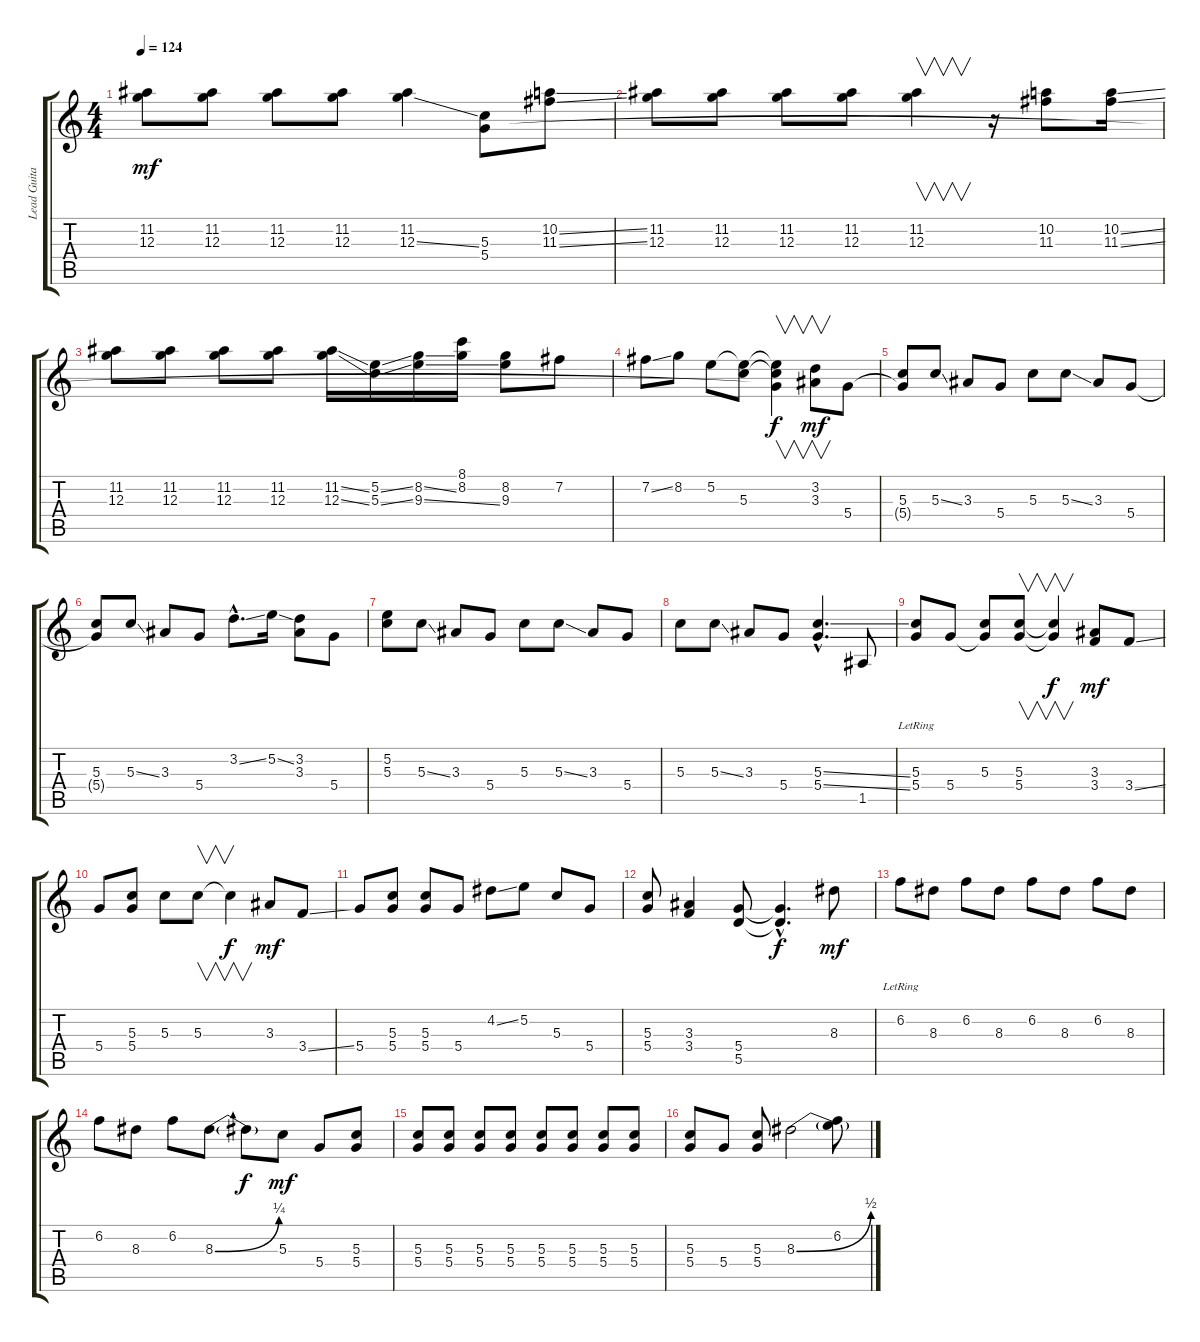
\track ("Lead Guitar" "Lead Guita") {instrument distortionguitar}
\staff {score tabs}
\tuning (E4 B3 G3 D3 A2 E2) {hide}
\ts (4 4)
\tempo 124
\clef g2
\ks c
(11.2 12.3).8{dy mf} (11.2 12.3).8 (11.2 12.3).8 (11.2 12.3).8 (11.2 12.3{ss}).4 (5.3 5.4).8 (10.2{ss} 11.3{ss}).8 |
(11.2 12.3).8 (11.2 12.3).8 (11.2 12.3).8 (11.2 12.3).8 (11.2 12.3).4{v} r.16 (10.2 11.3).8 (10.2{ss} 11.3{ss}).16 |
(11.2 12.3).8 (11.2 12.3).8 (11.2 12.3).8 (11.2 12.3).8 (11.2{ss} 12.3{ss}).16 (5.2{ss} 5.3{ss}).16 (8.2{ss} 9.3{ss}).16 (8.1 8.2).16 (8.2 9.3).8 7.2.8 |
7.2{ss}.8 8.2.8 5.2.8 (5.2{t} 5.3).8 (5.2{t} 5.3{t} 5.4{t}).4{v dy f} (3.2 3.3).8{v dy mf} 5.4.8 |
(5.3 5.4{t}).8 5.3{ss}.8 3.3.8 5.4.8 5.3.8 5.3{ss}.8 3.3.8 5.4.8 |
(5.3 5.4{t}).8 5.3{ss}.8 3.3.8 5.4.8 3.2{ss hac}.8{d} 5.2{ss}.16 (3.2 3.3).8 5.4.8 |
(5.2 5.3).8 5.3{ss}.8 3.3.8 5.4.8 5.3.8 5.3{ss}.8 3.3.8 5.4.8 |
5.3.8 5.3{ss}.8 3.3.8 5.4.8 (5.3{ss hac} 5.4{ss hac}).4{d} 1.5.8 |
(5.3{lr} 5.4).8 5.4.8 (5.3 5.4{t}).8 (5.3 5.4).8{v} (5.3{t} 5.4{t}).4{v dy f} (3.3 3.4).8{dy mf} 3.4{ss}.8 |
5.4.8 (5.3 5.4).8 5.3.8 5.3.8{v} 5.3{t}.4{v dy f} 3.3.8{dy mf} 3.4{ss}.8 |
5.4.8 (5.3 5.4).8 (5.3 5.4).8 5.4.8 4.2{ss}.8 5.2.8 5.3.8 5.4.8 |
(5.3 5.4).8 (3.3 3.4).4 (5.4 5.5).8 (5.4{hac t} 5.5{hac t}).4{d dy f} 8.3.8{dy mf} |
6.2{lr}.8 8.3.8 6.2.8 8.3.8 6.2.8 8.3.8 6.2.8 8.3.8 |
6.2.8 8.3.8 6.2.8 8.3{be (bend 0 0 60 1)}.8 8.3{t}.8{dy f} 5.3.8{dy mf} 5.4.8 (5.3 5.4).8 |
(5.3 5.4).8 (5.3 5.4).8 (5.3 5.4).8 (5.3 5.4).8 (5.3 5.4).8 (5.3 5.4).8 (5.3 5.4).8 (5.3 5.4).8 |
(5.3 5.4).8 5.4.8 (5.3 5.4).8 8.3{be (bend 0 0 60 2)}.2 (6.2 8.3{t}).8
